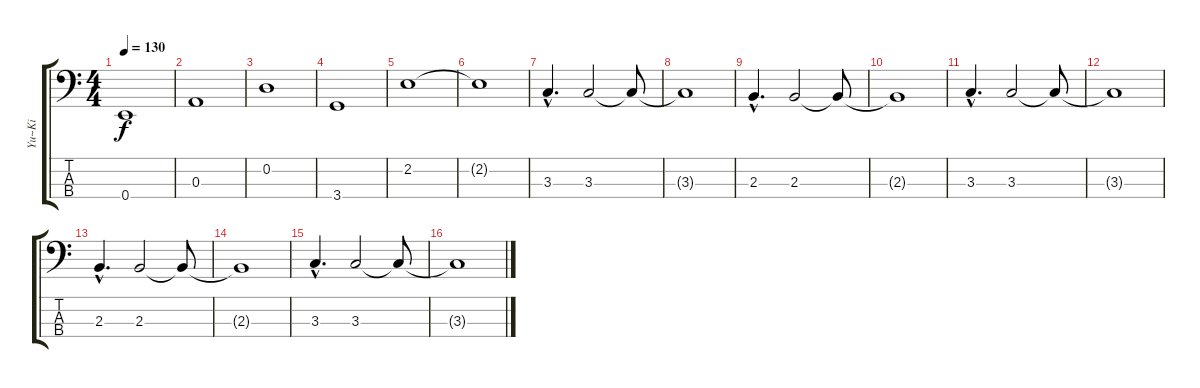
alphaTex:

\track ("Yu~Ki" "Yu~Ki") {instrument electricbasspick}
\staff {score tabs}
\tuning (G2 D2 A1 E1) {hide}
\ts (4 4)
\tempo 130
\clef f4
\ks c
0.4.1{dy f} |
0.3.1 |
0.2.1 |
3.4.1 |
2.2.1 |
2.2{t}.1 |
3.3{hac}.4{d} 3.3.2 3.3{t}.8 |
3.3{t}.1 |
2.3{hac}.4{d} 2.3.2 2.3{t}.8 |
2.3{t}.1 |
3.3{hac}.4{d} 3.3.2 3.3{t}.8 |
3.3{t}.1 |
2.3{hac}.4{d} 2.3.2 2.3{t}.8 |
2.3{t}.1 |
3.3{hac}.4{d} 3.3.2 3.3{t}.8 |
3.3{t}.1
